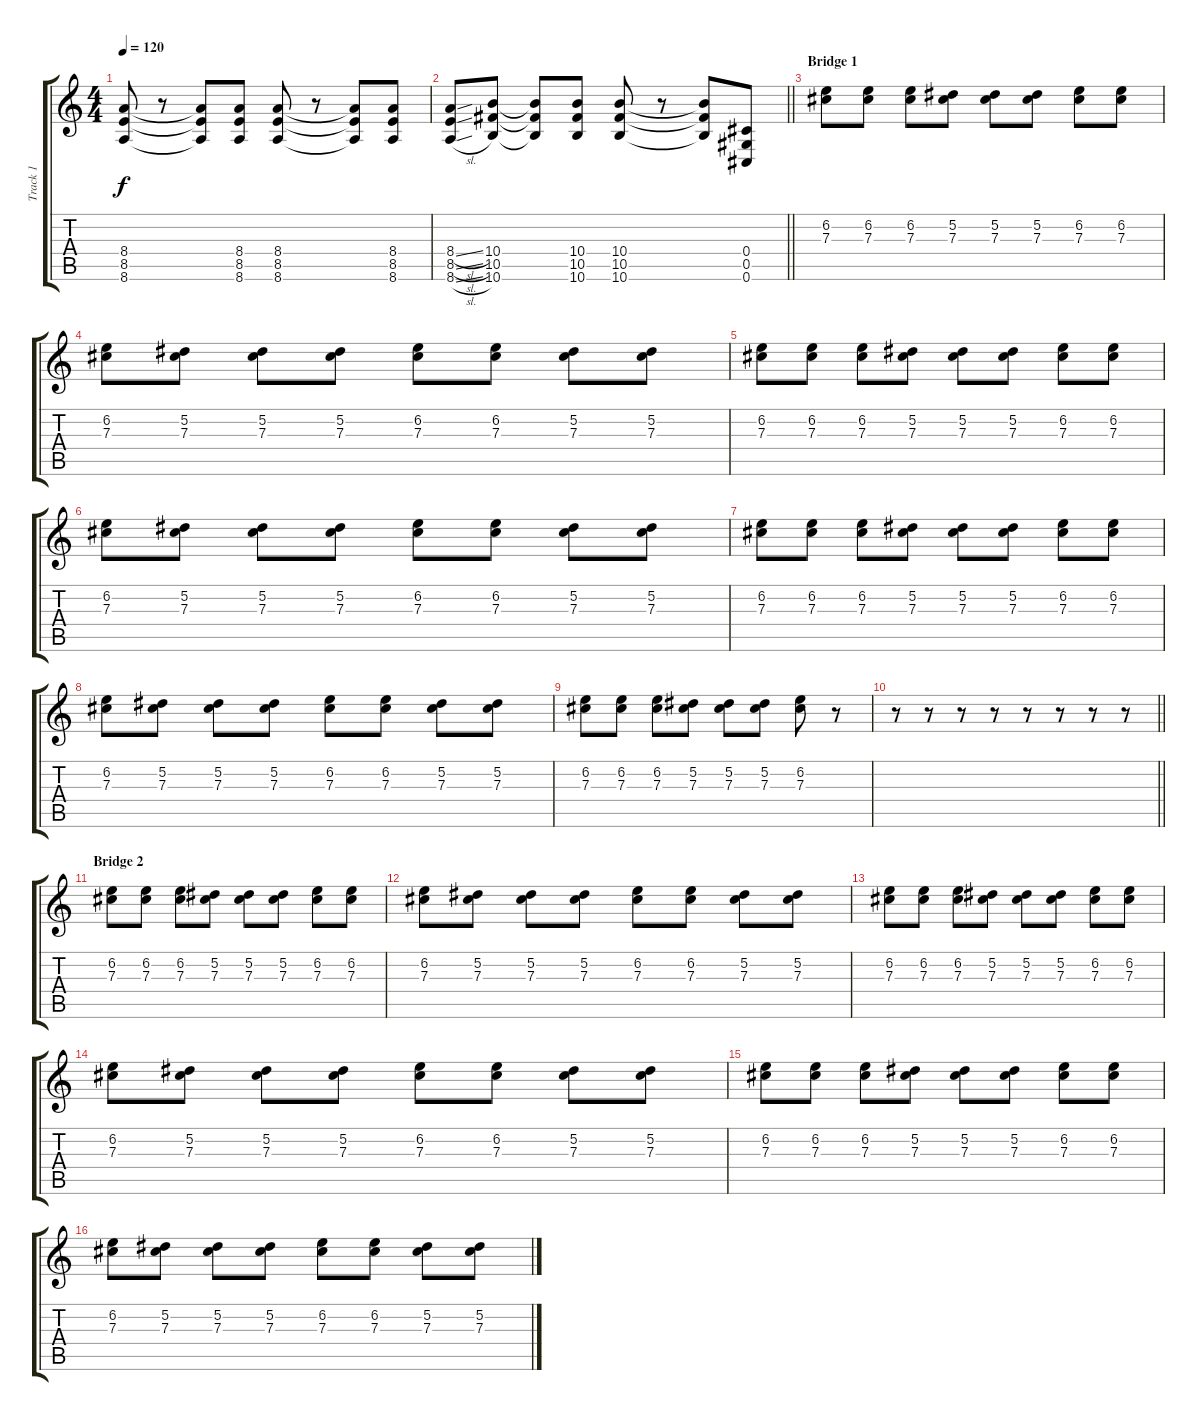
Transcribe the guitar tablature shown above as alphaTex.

\track ("Track 1" "Track 1") {instrument electricguitarclean}
\staff {score tabs}
\tuning (Eb4 Bb3 Gb3 Db3 Ab2 Db2) {hide}
\ts (4 4)
\tempo 120
\clef g2
\ks c
(8.4 8.5 8.6).8{dy f} r.8 (8.4{t} 8.5{t} 8.6{t}).8 (8.4 8.5 8.6).8 (8.4 8.5 8.6).8 r.8 (8.4{t} 8.5{t} 8.6{t}).8 (8.4 8.5 8.6).8 |
\barLineRight lightlight
(8.4{sl} 8.5{sl} 8.6{sl}).8 (10.4 10.5 10.6).8 (10.4{t} 10.5{t} 10.6{t}).8 (10.4 10.5 10.6).8 (10.4 10.5 10.6).8 r.8 (10.4{t} 10.5{t} 10.6{t}).8 (0.4 0.5 0.6).8 |
\section ("" "Bridge 1")
(6.2 7.3).8 (6.2 7.3).8 (6.2 7.3).8 (5.2 7.3).8 (5.2 7.3).8 (5.2 7.3).8 (6.2 7.3).8 (6.2 7.3).8 |
(6.2 7.3).8 (5.2 7.3).8 (5.2 7.3).8 (5.2 7.3).8 (6.2 7.3).8 (6.2 7.3).8 (5.2 7.3).8 (5.2 7.3).8 |
(6.2 7.3).8 (6.2 7.3).8 (6.2 7.3).8 (5.2 7.3).8 (5.2 7.3).8 (5.2 7.3).8 (6.2 7.3).8 (6.2 7.3).8 |
(6.2 7.3).8 (5.2 7.3).8 (5.2 7.3).8 (5.2 7.3).8 (6.2 7.3).8 (6.2 7.3).8 (5.2 7.3).8 (5.2 7.3).8 |
(6.2 7.3).8 (6.2 7.3).8 (6.2 7.3).8 (5.2 7.3).8 (5.2 7.3).8 (5.2 7.3).8 (6.2 7.3).8 (6.2 7.3).8 |
(6.2 7.3).8 (5.2 7.3).8 (5.2 7.3).8 (5.2 7.3).8 (6.2 7.3).8 (6.2 7.3).8 (5.2 7.3).8 (5.2 7.3).8 |
(6.2 7.3).8 (6.2 7.3).8 (6.2 7.3).8 (5.2 7.3).8 (5.2 7.3).8 (5.2 7.3).8 (6.2 7.3).8 r.8 |
\barLineRight lightlight
r.8 r.8 r.8 r.8 r.8 r.8 r.8 r.8 |
\section ("" "Bridge 2")
(6.2 7.3).8 (6.2 7.3).8 (6.2 7.3).8 (5.2 7.3).8 (5.2 7.3).8 (5.2 7.3).8 (6.2 7.3).8 (6.2 7.3).8 |
(6.2 7.3).8 (5.2 7.3).8 (5.2 7.3).8 (5.2 7.3).8 (6.2 7.3).8 (6.2 7.3).8 (5.2 7.3).8 (5.2 7.3).8 |
(6.2 7.3).8 (6.2 7.3).8 (6.2 7.3).8 (5.2 7.3).8 (5.2 7.3).8 (5.2 7.3).8 (6.2 7.3).8 (6.2 7.3).8 |
(6.2 7.3).8 (5.2 7.3).8 (5.2 7.3).8 (5.2 7.3).8 (6.2 7.3).8 (6.2 7.3).8 (5.2 7.3).8 (5.2 7.3).8 |
(6.2 7.3).8 (6.2 7.3).8 (6.2 7.3).8 (5.2 7.3).8 (5.2 7.3).8 (5.2 7.3).8 (6.2 7.3).8 (6.2 7.3).8 |
(6.2 7.3).8 (5.2 7.3).8 (5.2 7.3).8 (5.2 7.3).8 (6.2 7.3).8 (6.2 7.3).8 (5.2 7.3).8 (5.2 7.3).8
